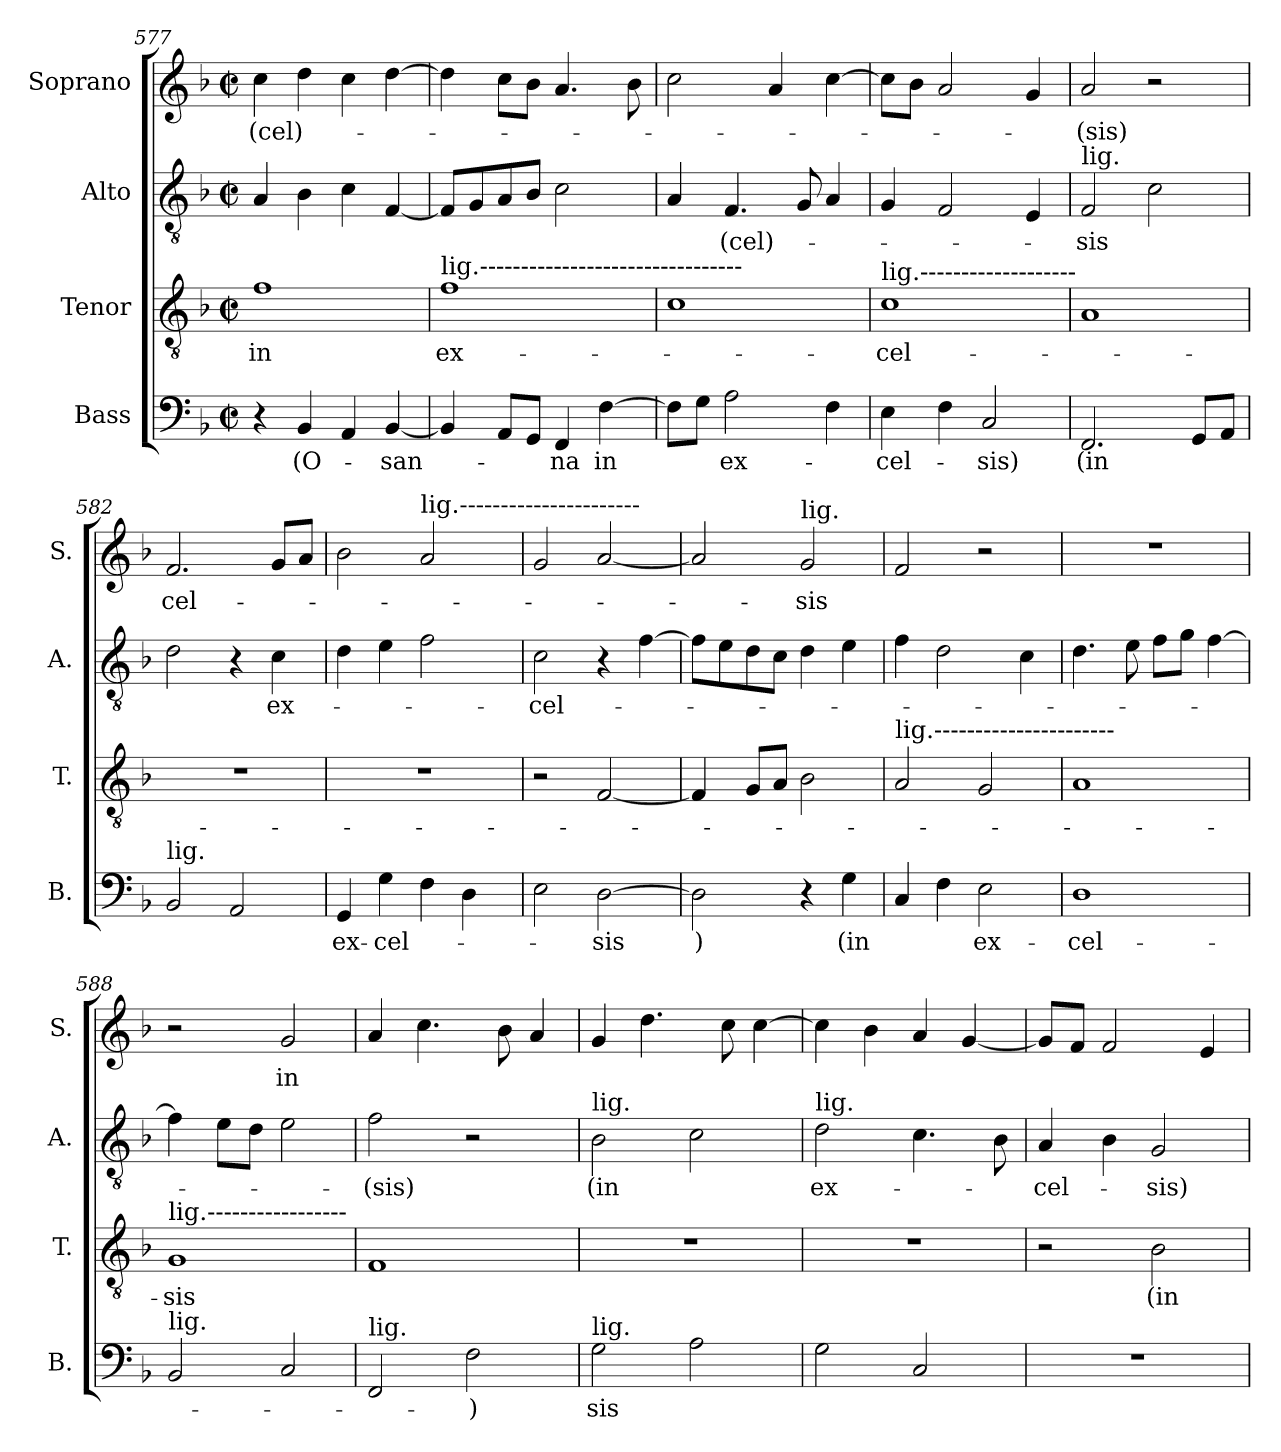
**kern	**text	**kern	**text	**kern	**text	**kern	**text
*part4	*part4	*part3	*part3	*part2	*part2	*part1	*part1
*staff4	*staff4	*staff3	*staff3	*staff2	*staff2	*staff1	*staff1
*I"Bass	*	*I"Tenor	*	*I"Alto	*	*I"Soprano	*
*I'B.	*	*I'T.	*	*I'A.	*	*I'S.	*
*clefF4	*	*clefGv2	*	*clefGv2	*	*clefG2	*
*k[b-]	*	*k[b-]	*	*k[b-]	*	*k[b-]	*
*M2/2	*	*M2/2	*	*M2/2	*	*M2/2	*
*met(c|)	*	*met(c|)	*	*met(c|)	*	*met(c|)	*
=577	=577	=577	=577	=577	=577	=577	=577
!	!	!	!LO:LY:b	!	!	!	!LO:LY:b
4r	.	1f	in	4A/	.	4cc\	(cel)-
!	!LO:LY:b	!	!	!	!	!	!
4BB-/	(O-	.	.	4B-\	.	4dd\	.
4AA/	.	.	.	4c\	.	4cc\	.
!	!LO:LY:b	!	!	!	!	!	!
[4BB-/	-san-	.	.	[4F/	.	[4dd\	.
=578	=578	=578	=578	=578	=578	=578	=578
!	!	!LO:TX:a:t=lig.--------------------------------	!	!	!	!	!
!	!	!	!LO:LY:b	!	!	!	!
4BB-/]	.	1f	ex-	8F/L]	.	4dd\]	.
.	.	.	.	8G/	.	.	.
8AA/L	.	.	.	8A/	.	8cc\L	.
8GG/J	.	.	.	8B-/J	.	8b-\J	.
!	!LO:LY:b	!	!	!	!	!	!
4FF/	-na	.	.	2c\	.	4.a/	.
!	!LO:LY:b	!	!	!	!	!	!
[4F\	-in	.	.	.	.	.	.
.	.	.	.	.	.	8b-\	.
=579	=579	=579	=579	=579	=579	=579	=579
8F\L]	.	1c	.	4A/	.	2cc\	.
8G\J	.	.	.	.	.	.	.
!	!LO:LY:b	!	!	!	!LO:LY:b	!	!
2A\	ex-	.	.	4.F/	(cel)-	.	.
.	.	.	.	.	.	4a/	.
.	.	.	.	8G/	.	.	.
4F\	.	.	.	4A/	.	[4cc\	.
=580	=580	=580	=580	=580	=580	=580	=580
!	!	!LO:TX:a:t=lig.-------------------	!	!	!	!	!
!	!LO:LY:b	!	!LO:LY:b	!	!	!	!
4E\	-cel-	1c	-cel-	4G/	.	8cc\L]	.
.	.	.	.	.	.	8b-\J	.
4F\	.	.	.	2F/	.	2a/	.
!	!LO:LY:b	!	!	!	!	!	!
2C/	-sis)	.	.	.	.	.	.
.	.	.	.	4E/	.	4g/	.
=581	=581	=581	=581	=581	=581	=581	=581
!	!	!	!	!LO:TX:a:t=lig.	!	!	!
!	!LO:LY:b	!	!	!	!LO:LY:b	!	!LO:LY:b
2.FF/	(in	1A	.	2F/	-sis	2a/	-(sis)
.	.	.	.	2c\	.	2r	.
8GG/L	.	.	.	.	.	.	.
8AA/J	.	.	.	.	.	.	.
=582	=582	=582	=582	=582	=582	=582	=582
!LO:TX:a:t=lig.	!	!	!	!	!	!	!
!	!	!	!	!	!	!	!LO:LY:b
2BB-/	.	1r	.	2d\	.	2.f/	-cel-
2AA/	.	.	.	4r	.	.	.
!	!	!	!	!	!LO:LY:b	!	!
.	.	.	.	4c\	ex-	8g/L	.
.	.	.	.	.	.	8a/J	.
=583	=583	=583	=583	=583	=583	=583	=583
!	!LO:LY:b	!	!	!	!	!	!
4GG/	ex-	1r	.	4d\	.	2b-\	.
!	!LO:LY:b	!	!	!	!	!	!
4G\	-cel-	.	.	4e\	.	.	.
!	!	!	!	!	!	!LO:TX:a:t=lig.----------------------	!
4F\	.	.	.	2f\	.	2a/	.
4D\	.	.	.	.	.	.	.
=584	=584	=584	=584	=584	=584	=584	=584
!	!	!	!	!	!LO:LY:b	!	!
2E\	.	2r	.	2c\	-cel-	2g/	.
!	!LO:LY:b	!	!	!	!	!	!
[2D\	-sis	[2F/	.	4r	.	[2a/	.
.	.	.	.	[4f\	.	.	.
=585	=585	=585	=585	=585	=585	=585	=585
!	!LO:LY:b	!	!	!	!	!	!
2D\]	)	4F/]	.	8f\L]	.	2a/]	.
.	.	.	.	8e\	.	.	.
.	.	8G/L	.	8d\	.	.	.
.	.	8A/J	.	8c\J	.	.	.
!	!	!	!	!	!	!LO:TX:a:t=lig.	!
!	!	!	!	!	!	!	!LO:LY:b
4r	.	2B-\	.	4d\	.	2g/	-sis
!	!LO:LY:b	!	!	!	!	!	!
4G\	-(in	.	.	4e\	.	.	.
=586	=586	=586	=586	=586	=586	=586	=586
!	!	!LO:TX:a:t=lig.----------------------	!	!	!	!	!
4C/	.	2A/	.	4f\	.	2f/	.
4F\	.	.	.	2d\	.	.	.
!	!LO:LY:b	!	!	!	!	!	!
2E\	ex-	2G/	.	.	.	2r	.
.	.	.	.	4c\	.	.	.
=587	=587	=587	=587	=587	=587	=587	=587
!	!LO:LY:b	!	!	!	!	!	!
1D	-cel-	1A	.	4.d\	.	1r	.
.	.	.	.	8e\	.	.	.
.	.	.	.	8f\L	.	.	.
.	.	.	.	8g\J	.	.	.
.	.	.	.	[4f\	.	.	.
=588	=588	=588	=588	=588	=588	=588	=588
!	!	!LO:TX:a:t=lig.-----------------	!	!	!	!	!
!LO:TX:a:t=lig.	!	!	!	!	!	!	!
!	!	!	!LO:LY:b	!	!	!	!
2BB-/	.	1G	sis	4f\]	.	2r	.
.	.	.	.	8e\L	.	.	.
.	.	.	.	8d\J	.	.	.
!	!	!	!	!	!	!	!LO:LY:b
2C/	.	.	.	2e\	.	2g/	in
=589	=589	=589	=589	=589	=589	=589	=589
!LO:TX:a:t=lig.	!	!	!	!	!	!	!
!	!	!	!	!	!LO:LY:b	!	!
2FF/	.	1F	.	2f\	(sis)	4a/	.
.	.	.	.	.	.	4.cc\	.
!	!LO:LY:b	!	!	!	!	!	!
2F\	)	.	.	2r	.	.	.
.	.	.	.	.	.	8b-\	.
.	.	.	.	.	.	4a/	.
=590	=590	=590	=590	=590	=590	=590	=590
!	!	!	!	!LO:TX:a:t=lig.	!	!	!
!LO:TX:a:t=lig.	!	!	!	!	!	!	!
!	!LO:LY:b	!	!	!	!LO:LY:b	!	!
2G\	-sis	1r	.	2B-\	(in	4g/	.
.	.	.	.	.	.	4.dd\	.
2A\	.	.	.	2c\	.	.	.
.	.	.	.	.	.	8cc\	.
.	.	.	.	.	.	[4cc\	.
=591	=591	=591	=591	=591	=591	=591	=591
!	!	!	!	!LO:TX:a:t=lig.	!	!	!
!	!	!	!	!	!LO:LY:b	!	!
2G\	.	1r	.	2d\	ex-	4cc\]	.
.	.	.	.	.	.	4b-\	.
2C/	.	.	.	4.c\	.	4a/	.
.	.	.	.	.	.	[4g/	.
.	.	.	.	8B-\	.	.	.
=592	=592	=592	=592	=592	=592	=592	=592
!	!	!	!	!	!LO:LY:b	!	!
1r	.	2r	.	4A/	-cel-	8g/L]	.
.	.	.	.	.	.	8f/J	.
.	.	.	.	4B-\	.	2f/	.
!	!	!	!LO:LY:b	!	!LO:LY:b	!	!
.	.	2B-\	(in	2G/	-sis)	.	.
.	.	.	.	.	.	4e/	.
=	=	=	=	=	=	=	=
*-	*-	*-	*-	*-	*-	*-	*-
